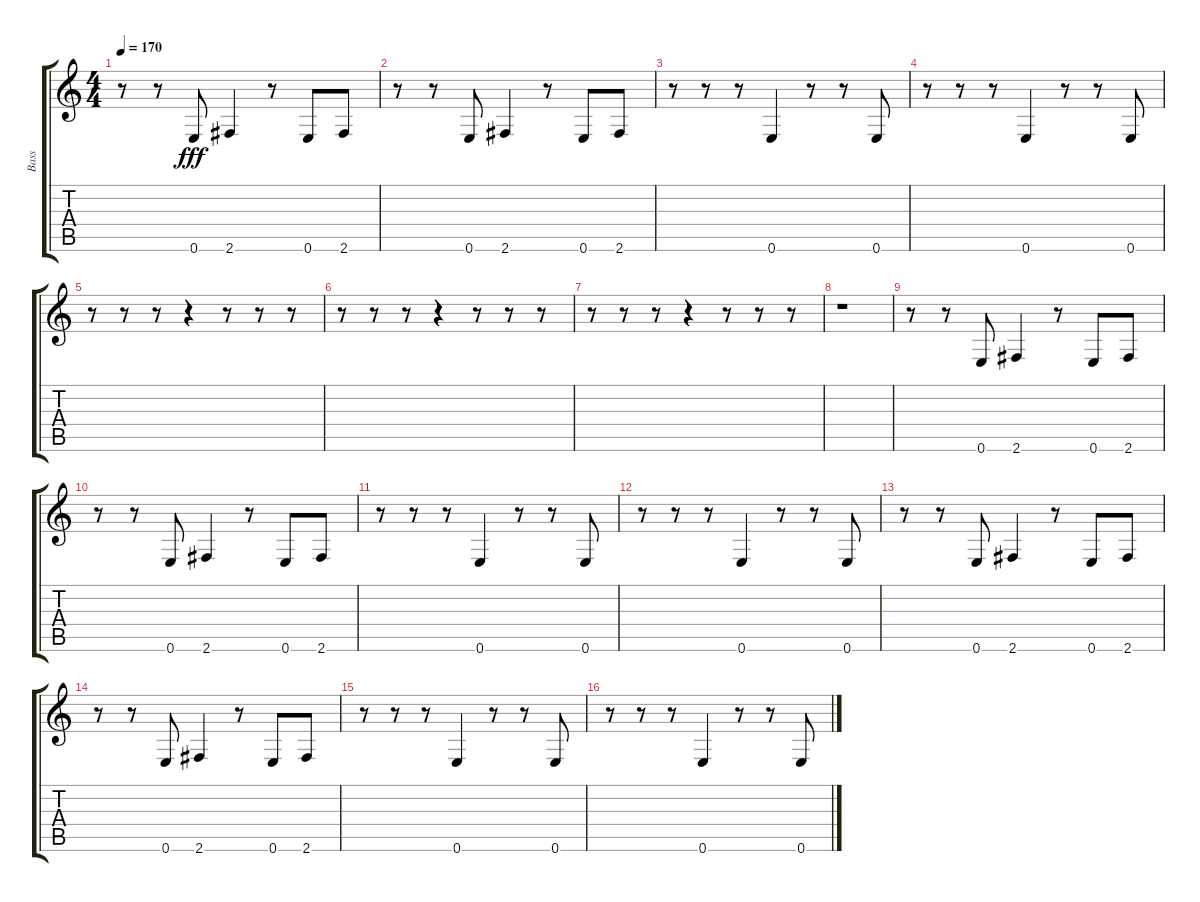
\track ("Bass" "Bass") {instrument slapbass1}
\staff {score tabs}
\tuning (E4 B3 G3 D3 A2 E2) {hide}
\ts (4 4)
\tempo 170
\clef g2
\ks c
r.8{dy fff} r.8 0.6.8 2.6.4 r.8 0.6.8 2.6.8 |
r.8 r.8 0.6.8 2.6.4 r.8 0.6.8 2.6.8 |
r.8 r.8 r.8 0.6.4 r.8 r.8 0.6.8 |
r.8 r.8 r.8 0.6.4 r.8 r.8 0.6.8 |
r.8 r.8 r.8 r.4 r.8 r.8 r.8 |
r.8 r.8 r.8 r.4 r.8 r.8 r.8 |
r.8 r.8 r.8 r.4 r.8 r.8 r.8 |
r.1 |
r.8 r.8 0.6.8 2.6.4 r.8 0.6.8 2.6.8 |
r.8 r.8 0.6.8 2.6.4 r.8 0.6.8 2.6.8 |
r.8 r.8 r.8 0.6.4 r.8 r.8 0.6.8 |
r.8 r.8 r.8 0.6.4 r.8 r.8 0.6.8 |
r.8 r.8 0.6.8 2.6.4 r.8 0.6.8 2.6.8 |
r.8 r.8 0.6.8 2.6.4 r.8 0.6.8 2.6.8 |
r.8 r.8 r.8 0.6.4 r.8 r.8 0.6.8 |
r.8 r.8 r.8 0.6.4 r.8 r.8 0.6.8
